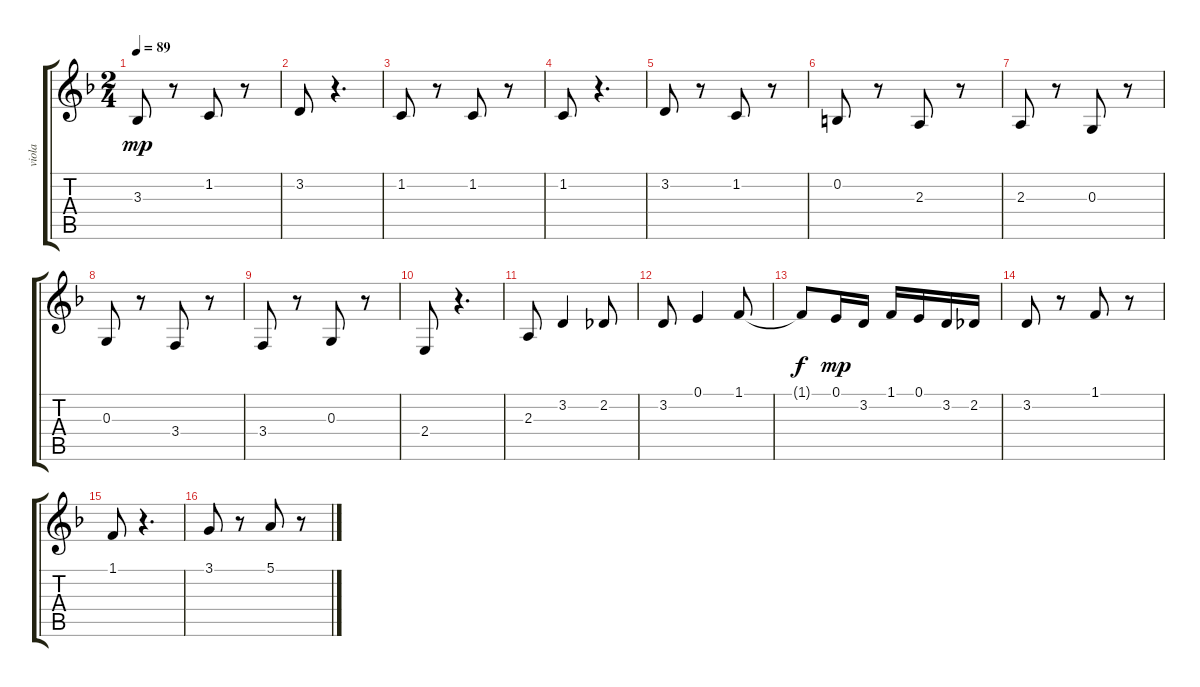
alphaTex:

\track ("viola" "viola") {instrument stringensemble1}
\staff {score tabs}
\tuning (E4 B3 G3 D3 A2 E2) {hide}
\ts (2 4)
\tempo 89
\clef g2
\ks dminor
3.3.8{dy mp} r.8 1.2.8 r.8 |
3.2.8 r.4{d} |
1.2.8 r.8 1.2.8 r.8 |
1.2.8 r.4{d} |
3.2.8 r.8 1.2.8 r.8 |
0.2.8 r.8 2.3.8 r.8 |
2.3.8 r.8 0.3.8 r.8 |
0.3.8 r.8 3.4.8 r.8 |
3.4.8 r.8 0.3.8 r.8 |
2.4.8 r.4{d} |
2.3.8 3.2.4 2.2.8 |
3.2.8 0.1.4 1.1.8 |
1.1{t}.8{dy f} 0.1.16{dy mp} 3.2.16 1.1.16 0.1.16 3.2.16 2.2.16 |
3.2.8 r.8 1.1.8 r.8 |
1.1.8 r.4{d} |
3.1.8 r.8 5.1.8 r.8
